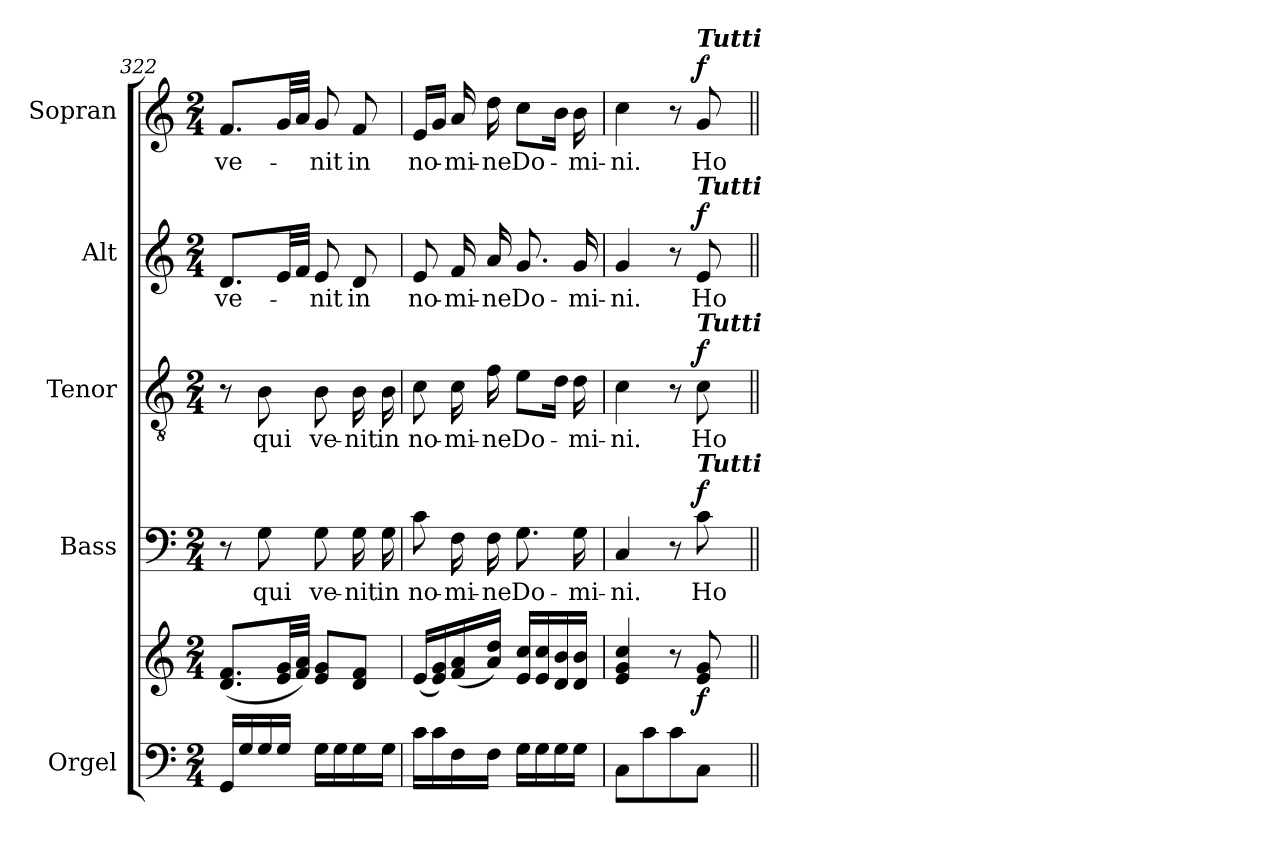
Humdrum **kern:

**kern	**kern	**dynam	**kern	**text	**dynam	**kern	**text	**dynam	**kern	**text	**dynam	**kern	**text	**dynam
*part5	*part5	*part5	*part4	*part4	*part4	*part3	*part3	*part3	*part2	*part2	*part2	*part1	*part1	*part1
*staff6	*staff5	*staff5/6	*staff4	*staff4	*staff4	*staff3	*staff3	*staff3	*staff2	*staff2	*staff2	*staff1	*staff1	*staff1
*I"Orgel	*	*	*I"Bass	*	*	*I"Tenor	*	*	*I"Alt	*	*	*I"Sopran	*	*
*I'Org.	*	*	*I'B.	*	*	*I'T.	*	*	*I'A.	*	*	*I'S.	*	*
*clefF4	*clefG2	*	*clefF4	*	*	*clefGv2	*	*	*clefG2	*	*	*clefG2	*	*
*k[]	*k[]	*	*k[]	*	*	*k[]	*	*	*k[]	*	*	*k[]	*	*
*C:	*C:	*	*C:	*	*	*C:	*	*	*C:	*	*	*C:	*	*
*M2/4	*M2/4	*	*M2/4	*	*	*M2/4	*	*	*M2/4	*	*	*M2/4	*	*
=322	=322	=322	=322	=322	=322	=322	=322	=322	=322	=322	=322	=322	=322	=322
!	!	!	!	!	!	!	!	!	!	!LO:LY:b	!	!	!LO:LY:b	!
16GG/LL	(<8.d/ 8.f/L	.	8r	.	.	8r	.	.	8.d/L	ve-	.	8.f/L	ve-	.
16G/	.	.	.	.	.	.	.	.	.	.	.	.	.	.
!	!	!	!	!LO:LY:b	!	!	!LO:LY:b	!	!	!	!	!	!	!
16G/	.	.	8G\	qui	.	8B\	qui	.	.	.	.	.	.	.
16G/JJ	32e/ 32g/LL	.	.	.	.	.	.	.	32e/LL	.	.	32g/LL	.	.
.	32f/ 32a/JJJ)	.	.	.	.	.	.	.	32f/JJJ	.	.	32a/JJJ	.	.
!	!	!	!	!LO:LY:b	!	!	!LO:LY:b	!	!	!LO:LY:b	!	!	!LO:LY:b	!
16G\LL	8e/ 8g/L	.	8G\	ve-	.	8B\	ve-	.	8e/	-nit	.	8g/	-nit	.
16G\	.	.	.	.	.	.	.	.	.	.	.	.	.	.
!	!	!	!	!LO:LY:b	!	!	!LO:LY:b	!	!	!LO:LY:b	!	!	!LO:LY:b	!
16G\	8d/ 8f/J	.	16G\	-nit	.	16B\	-nit	.	8d/	in	.	8f/	in	.
!	!	!	!	!LO:LY:b	!	!	!LO:LY:b	!	!	!	!	!	!	!
16G\JJ	.	.	16G\	in	.	16B\	in	.	.	.	.	.	.	.
=323	=323	=323	=323	=323	=323	=323	=323	=323	=323	=323	=323	=323	=323	=323
!	!	!	!	!LO:LY:b	!	!	!LO:LY:b	!	!	!LO:LY:b	!	!	!LO:LY:b	!
16c\LL	(<16e/LL	.	8c\	no-	.	8c\	no-	.	8e/	no-	.	16e/LL	no-	.
16c\	16e/ 16g/)	.	.	.	.	.	.	.	.	.	.	16g/JJ	.	.
!	!	!	!	!LO:LY:b	!	!	!LO:LY:b	!	!	!LO:LY:b	!	!	!LO:LY:b	!
16F\	(<16f/ 16a/	.	16F\	-mi-	.	16c\	-mi-	.	16f/	-mi-	.	16a/	-mi-	.
!	!	!	!	!LO:LY:b	!	!	!LO:LY:b	!	!	!LO:LY:b	!	!	!LO:LY:b	!
16F\JJ	16a/ 16dd/JJ)	.	16F\	-ne	.	16f\	-ne	.	16a/	-ne	.	16dd\	-ne	.
!	!	!	!	!LO:LY:b	!	!	!LO:LY:b	!	!	!LO:LY:b	!	!	!LO:LY:b	!
16G\LL	16e/ 16cc/LL	.	8.G\	Do-	.	8e\L	Do-	.	8.g/	Do-	.	8cc\L	Do-	.
16G\	16e/ 16cc/	.	.	.	.	.	.	.	.	.	.	.	.	.
16G\	16d/ 16b/	.	.	.	.	16d\Jk	.	.	.	.	.	16b\Jk	.	.
!	!	!	!	!LO:LY:b	!	!	!LO:LY:b	!	!	!LO:LY:b	!	!	!LO:LY:b	!
16G\JJ	16d/ 16b/JJ	.	16G\	-mi-	.	16d\	-mi-	.	16g/	-mi-	.	16b\	-mi-	.
=324	=324	=324	=324	=324	=324	=324	=324	=324	=324	=324	=324	=324	=324	=324
!	!	!	!	!LO:LY:b	!	!	!LO:LY:b	!	!	!LO:LY:b	!	!	!LO:LY:b	!
8C\L	4e/ 4g/ 4cc/	.	4C/	-ni.	.	4c\	-ni.	.	4g/	-ni.	.	4cc\	-ni.	.
8c\	.	.	.	.	.	.	.	.	.	.	.	.	.	.
8c\	8r	.	8r	.	.	8r	.	.	8r	.	.	8r	.	.
!	!	!	!	!	!	!	!	!	!	!	!	!LO:TX:a:Bi:t=Tutti	!	!
!	!	!	!	!	!	!	!	!	!LO:TX:a:Bi:t=Tutti	!	!	!	!	!
!	!	!	!	!	!	!LO:TX:a:Bi:t=Tutti	!	!	!	!	!	!	!	!
!	!	!	!LO:TX:a:Bi:t=Tutti	!	!	!	!	!	!	!	!	!	!	!
!	!	!LO:DY:b	!	!LO:LY:b	!LO:DY:a	!	!LO:LY:b	!LO:DY:a	!	!LO:LY:b	!LO:DY:a	!	!LO:LY:b	!LO:DY:a
8C\J	8e/ 8g/	f	8c\	Ho-	f	8c\	Ho-	f	8e/	Ho-	f	8g/	Ho-	f
=||	=||	=||	=||	=||	=||	=||	=||	=||	=||	=||	=||	=||	=||	=||
*-	*-	*-	*-	*-	*-	*-	*-	*-	*-	*-	*-	*-	*-	*-
